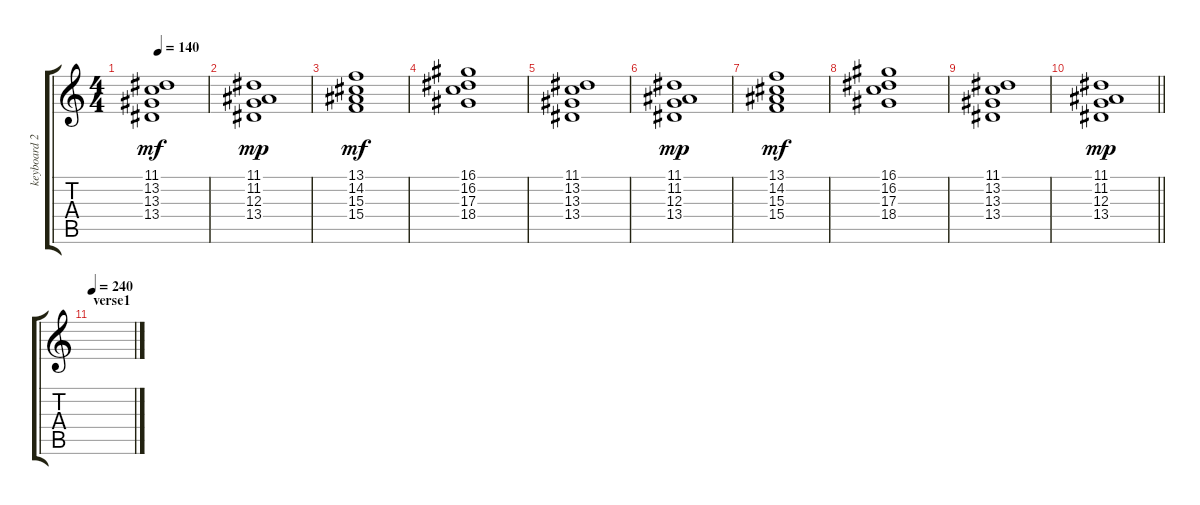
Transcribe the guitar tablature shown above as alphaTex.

\track ("keyboard 2" "keyboard 2") {instrument pad4choir}
\staff {score tabs}
\tuning (E4 B3 G3 D3 A2 D2) {hide}
\ts (4 4)
\tempo 140
\clef g2
\ks c
(11.1 13.2 13.3 13.4).1{dy mf} |
(11.1 11.2 12.3 13.4).1{dy mp} |
(13.1 14.2 15.3 15.4).1{dy mf} |
(16.1 16.2 17.3 18.4).1 |
(11.1 13.2 13.3 13.4).1 |
(11.1 11.2 12.3 13.4).1{dy mp} |
(13.1 14.2 15.3 15.4).1{dy mf} |
(16.1 16.2 17.3 18.4).1 |
(11.1 13.2 13.3 13.4).1 |
\barLineRight lightlight
(11.1 11.2 12.3 13.4).1{dy mp} |
\section ("" "verse1")
\tempo 240
